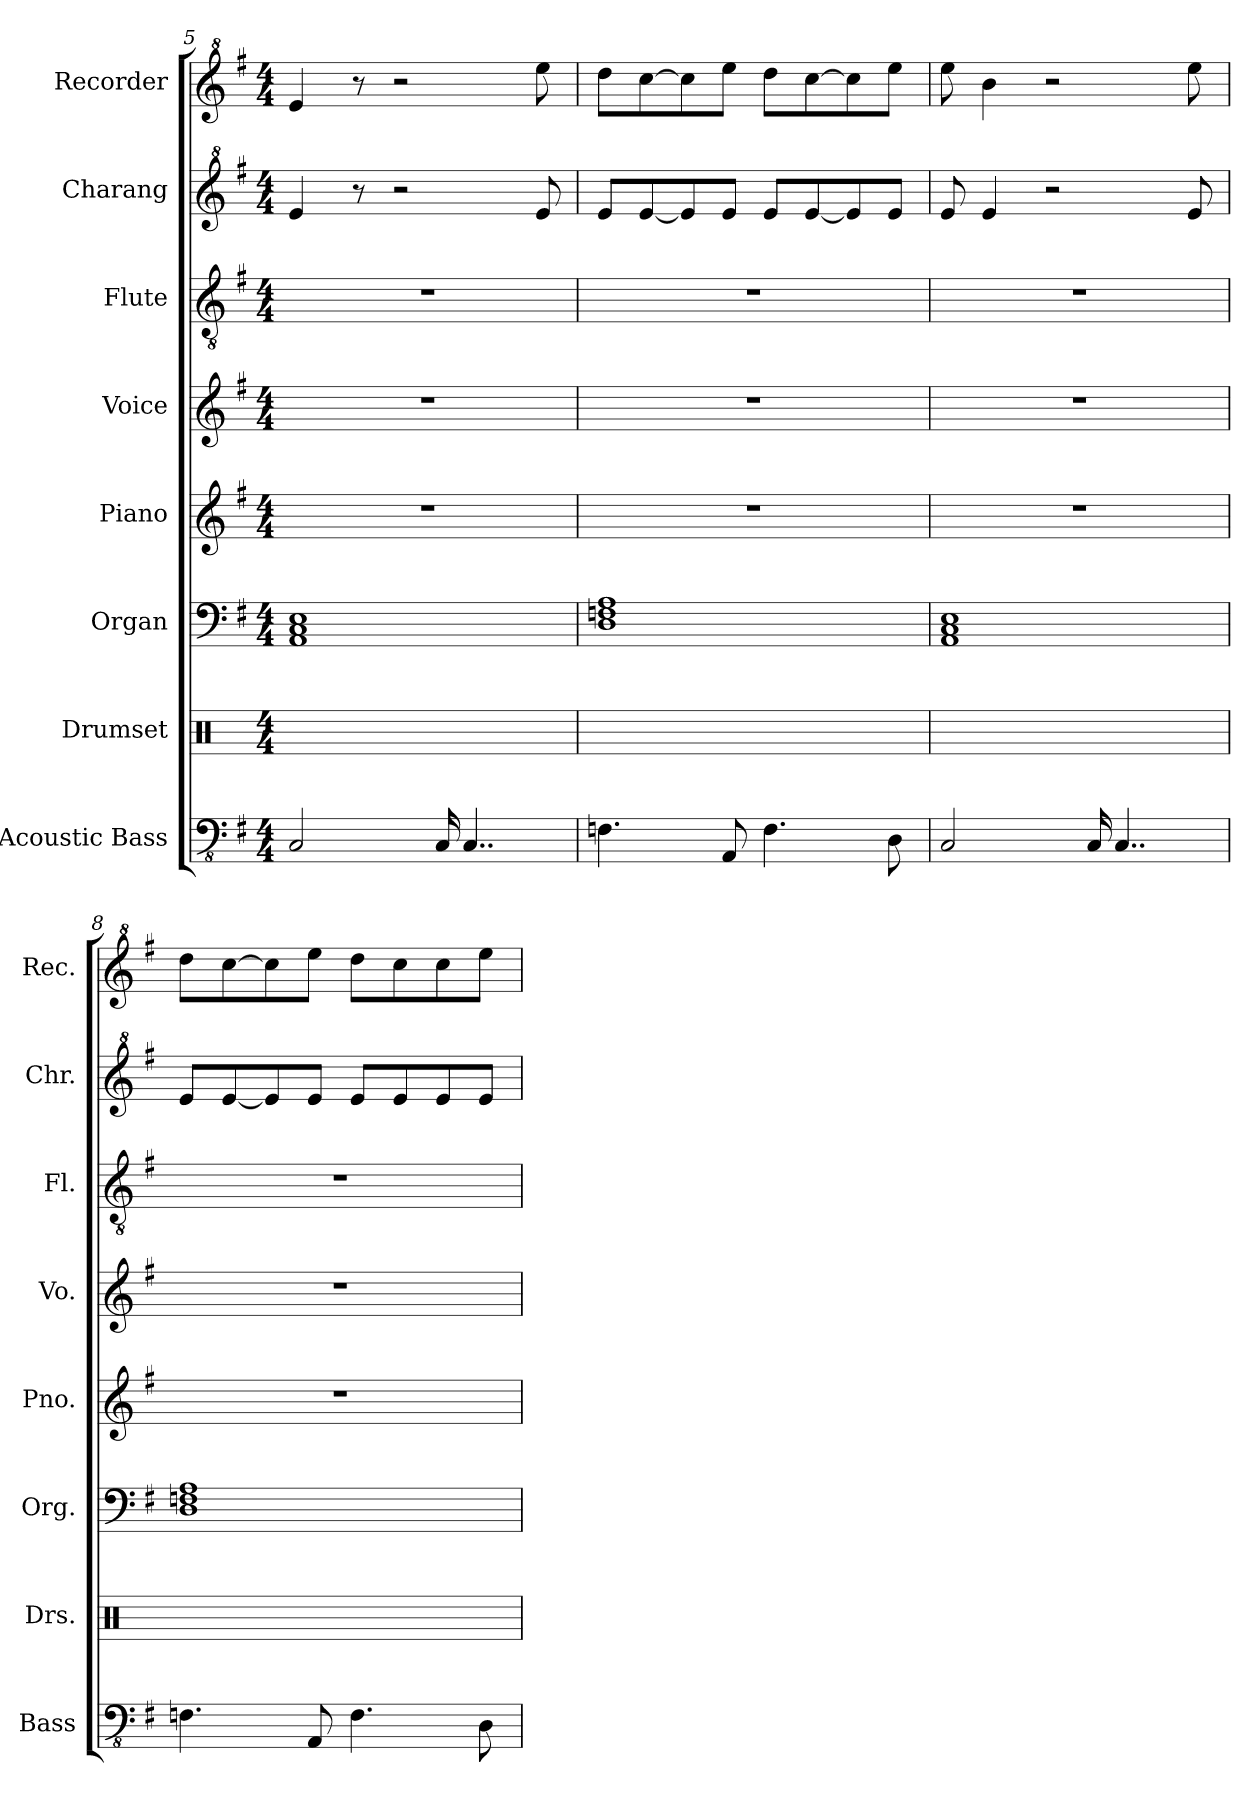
**kern	**kern	**kern	**kern	**kern	**kern	**kern	**kern
*part8	*part7	*part6	*part5	*part4	*part3	*part2	*part1
*staff8	*staff7	*staff6	*staff5	*staff4	*staff3	*staff2	*staff1
*I"Acoustic Bass	*I"Drumset	*I"Organ	*I"Piano	*I"Voice	*I"Flute	*I"Charang	*I"Recorder
*I'Bass	*I'Drs.	*I'Org.	*I'Pno.	*I'Vo.	*I'Fl.	*I'Chr.	*I'Rec.
*clefFv4	*clefX	*clefF4	*clefG2	*clefG2	*clefGv2	*clefG^2	*clefG^2
*k[f#]	*k[]	*k[f#]	*k[f#]	*k[f#]	*k[f#]	*k[f#]	*k[f#]
*M4/4	*M4/4	*M4/4	*M4/4	*M4/4	*M4/4	*M4/4	*M4/4
=5	=5	=5	=5	=5	=5	=5	=5
2CC/	1ryy	1AA 1C 1E	1r	1r	1r	4ee/	4ee/
.	.	.	.	.	.	8r	8r
.	.	.	.	.	.	2r	2r
16CC/	.	.	.	.	.	.	.
4..CC/	.	.	.	.	.	.	.
.	.	.	.	.	.	8ee/	8eee\
=6	=6	=6	=6	=6	=6	=6	=6
4.FFn\	1ryy	1D 1Fn 1A	1r	1r	1r	8ee/L	8ddd\L
.	.	.	.	.	.	[8ee/	[8ccc\
.	.	.	.	.	.	8ee/]	8ccc\]
8AAA/	.	.	.	.	.	8ee/J	8eee\J
4.FF\	.	.	.	.	.	8ee/L	8ddd\L
.	.	.	.	.	.	[8ee/	[8ccc\
.	.	.	.	.	.	8ee/]	8ccc\]
8DD\	.	.	.	.	.	8ee/J	8eee\J
!!LO:PB:g=z
=7	=7	=7	=7	=7	=7	=7	=7
2CC/	1ryy	1AA 1C 1E	1r	1r	1r	8ee/	8eee\
.	.	.	.	.	.	4ee/	4bb\
.	.	.	.	.	.	2r	2r
16CC/	.	.	.	.	.	.	.
4..CC/	.	.	.	.	.	.	.
.	.	.	.	.	.	8ee/	8eee\
=8	=8	=8	=8	=8	=8	=8	=8
4.FFn\	1ryy	1D 1Fn 1A	1r	1r	1r	8ee/L	8ddd\L
.	.	.	.	.	.	[8ee/	[8ccc\
.	.	.	.	.	.	8ee/]	8ccc\]
8AAA/	.	.	.	.	.	8ee/J	8eee\J
4.FF\	.	.	.	.	.	8ee/L	8ddd\L
.	.	.	.	.	.	8ee/	8ccc\
.	.	.	.	.	.	8ee/	8ccc\
8DD\	.	.	.	.	.	8ee/J	8eee\J
=	=	=	=	=	=	=	=
*-	*-	*-	*-	*-	*-	*-	*-
